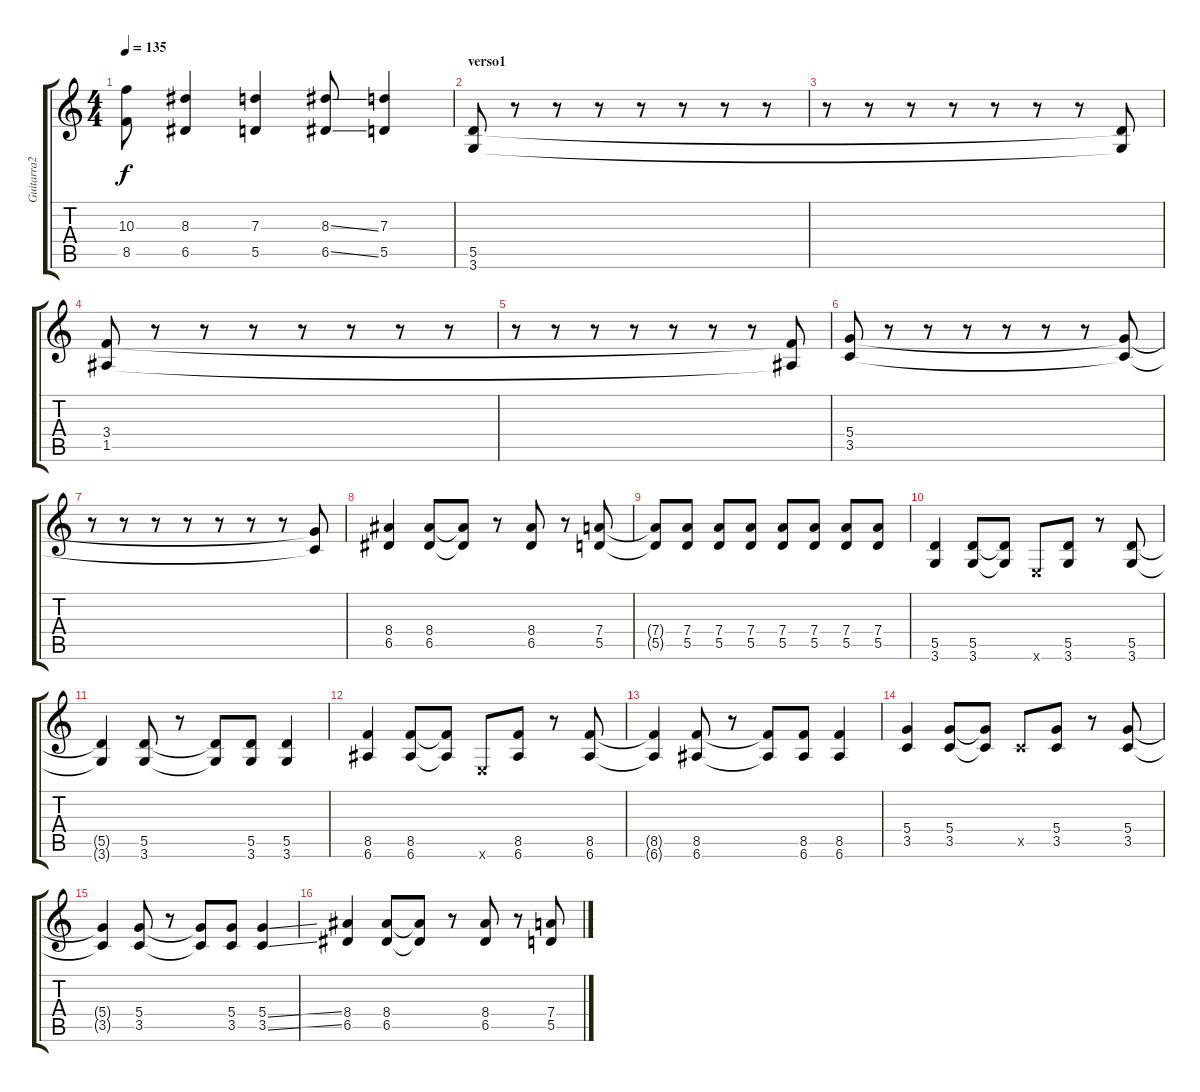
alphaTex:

\track ("Guitarra2" "Guitarra2") {instrument distortionguitar}
\staff {score tabs}
\tuning (E4 B3 G3 D3 A2 E2) {hide}
\ts (4 4)
\tempo 135
\clef g2
\ks c
(10.3{t} 8.5{t}).8{dy f} (8.3 6.5).4 (7.3 5.5).4 (8.3{ss} 6.5{ss}).8 (7.3 5.5).4 |
\section ("" "verso1")
(5.5 3.6).8 r.8 r.8 r.8 r.8 r.8 r.8 r.8 |
r.8 r.8 r.8 r.8 r.8 r.8 r.8 (5.5{t} 3.6{t}).8 |
(3.4 1.5).8 r.8 r.8 r.8 r.8 r.8 r.8 r.8 |
r.8 r.8 r.8 r.8 r.8 r.8 r.8 (3.4{t} 1.5{t}).8 |
(5.4 3.5).8 r.8 r.8 r.8 r.8 r.8 r.8 (5.4{t} 3.5{t}).8 |
r.8 r.8 r.8 r.8 r.8 r.8 r.8 (5.4{t} 3.5{t}).8 |
(8.4 6.5).4 (8.4 6.5).8 (8.4{t} 6.5{t}).8 r.8 (8.4 6.5).8 r.8 (7.4 5.5).8 |
(7.4{t} 5.5{t}).8 (7.4 5.5).8 (7.4 5.5).8 (7.4 5.5).8 (7.4 5.5).8 (7.4 5.5).8 (7.4 5.5).8 (7.4 5.5).8 |
(5.5 3.6).4 (5.5 3.6).8 (5.5{t} 3.6{t}).8 0.6{x}.8 (5.5 3.6).8 r.8 (5.5 3.6).8 |
(5.5{t} 3.6{t}).4 (5.5 3.6).8 r.8 (5.5{t} 3.6{t}).8 (5.5 3.6).8 (5.5 3.6).4 |
(8.5 6.6).4 (8.5 6.6).8 (8.5{t} 6.6{t}).8 0.6{x}.8 (8.5 6.6).8 r.8 (8.5 6.6).8 |
(8.5{t} 6.6{t}).4 (8.5 6.6).8 r.8 (8.5{t} 6.6{t}).8 (8.5 6.6).8 (8.5 6.6).4 |
(5.4 3.5).4 (5.4 3.5).8 (5.4{t} 3.5{t}).8 3.5{x}.8 (5.4 3.5).8 r.8 (5.4 3.5).8 |
(5.4{t} 3.5{t}).4 (5.4 3.5).8 r.8 (5.4{t} 3.5{t}).8 (5.4 3.5).8 (5.4{ss} 3.5{ss}).4 |
(8.4 6.5).4 (8.4 6.5).8 (8.4{t} 6.5{t}).8 r.8 (8.4 6.5).8 r.8 (7.4 5.5).8
